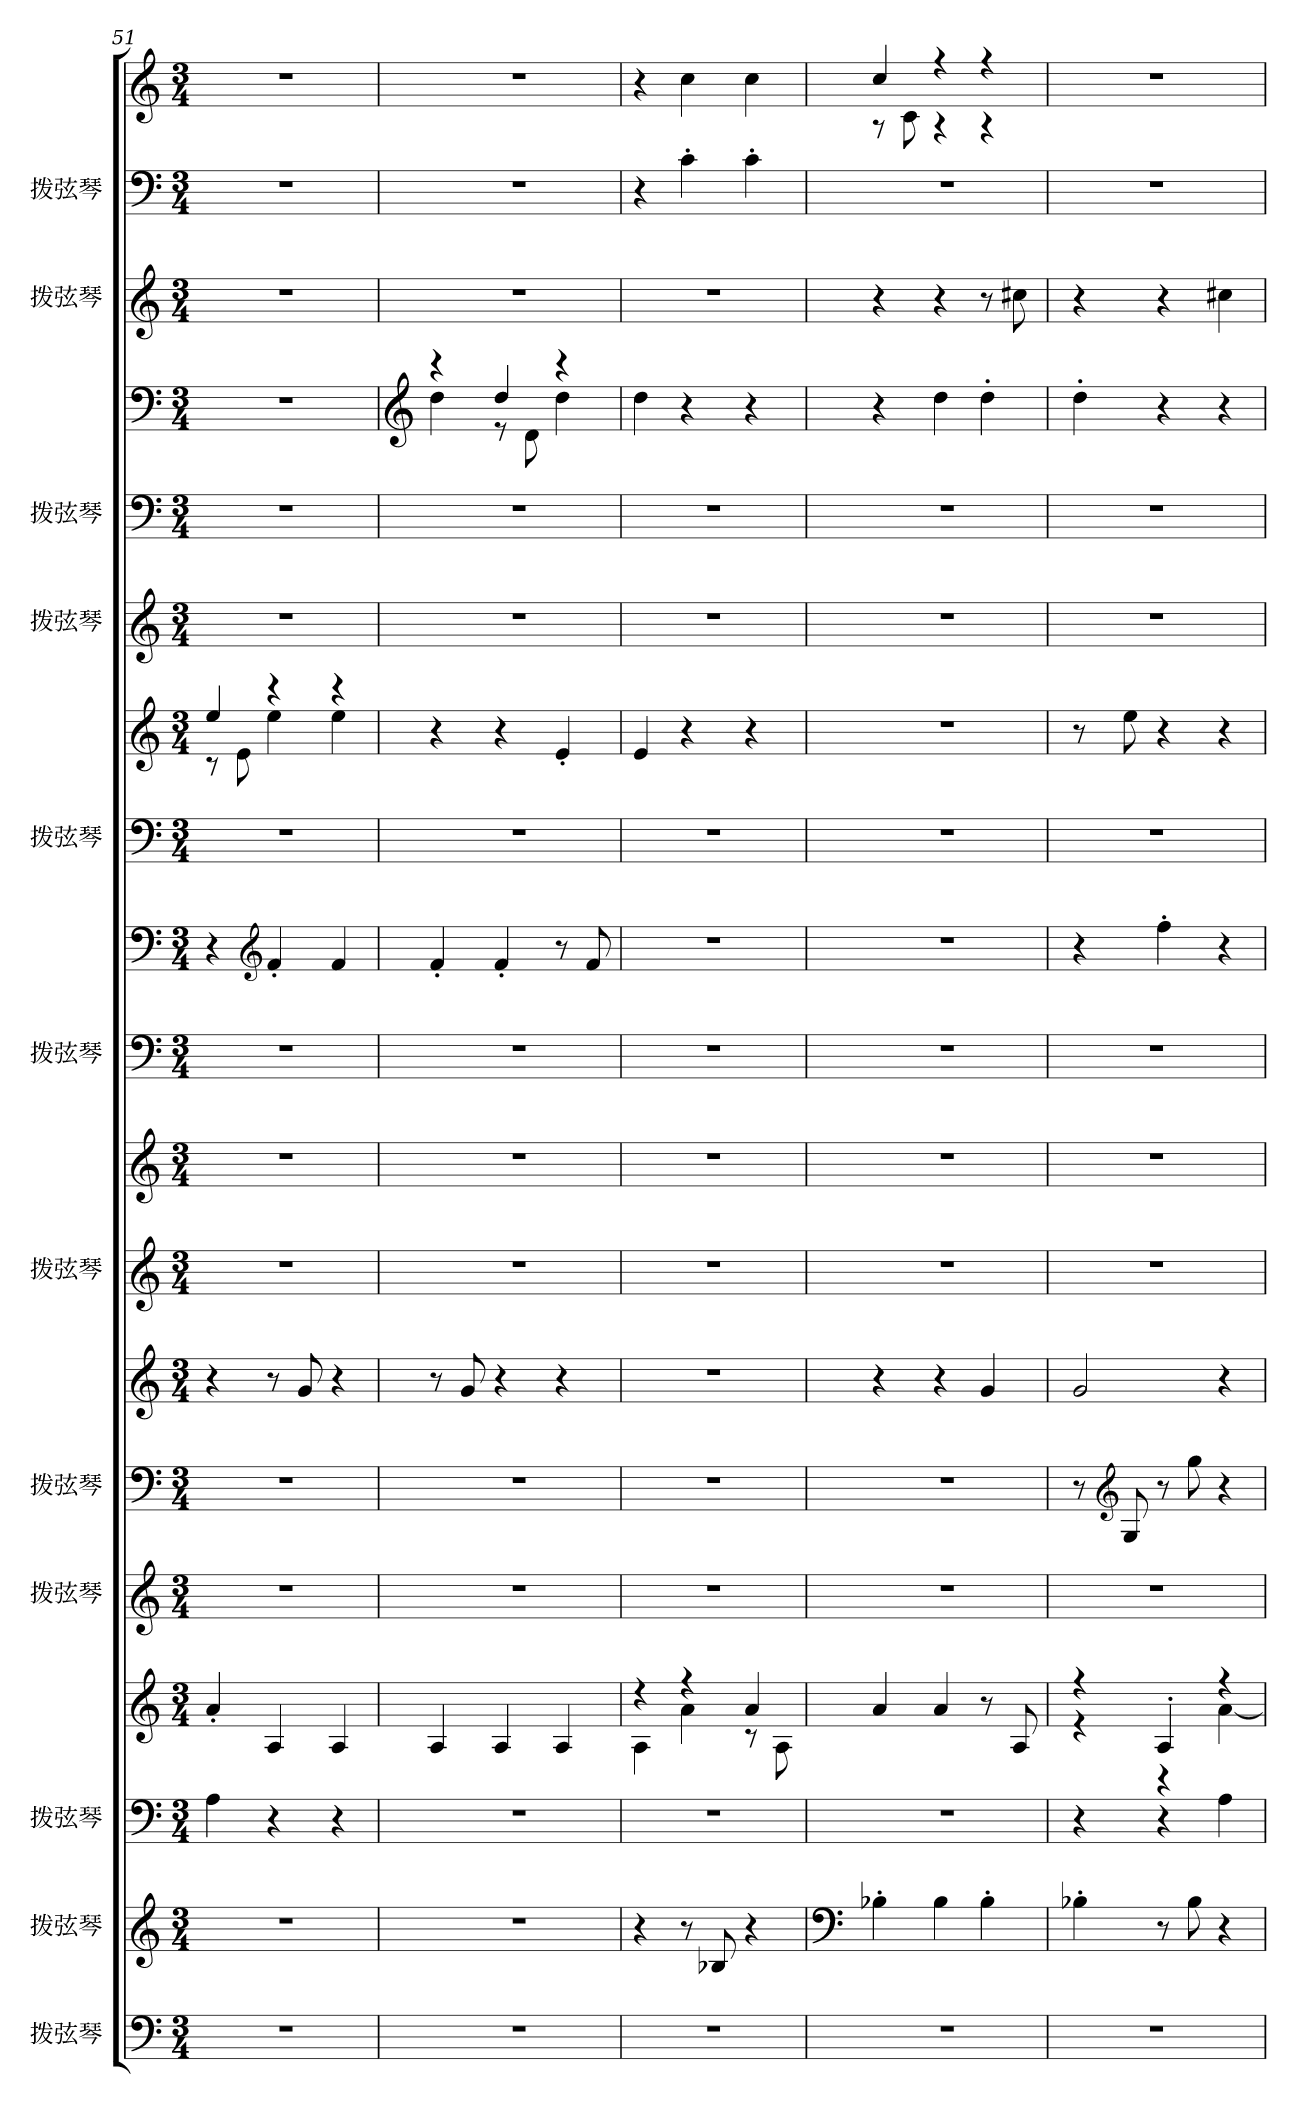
**kern	**kern	**kern	**kern	**kern	**kern	**kern	**kern	**kern	**kern	**kern	**kern	**kern	**kern	**kern	**kern	**kern	**kern	**kern
*part12	*part11	*part10	*part10	*part9	*part8	*part8	*part7	*part7	*part6	*part6	*part5	*part5	*part4	*part3	*part3	*part2	*part1	*part1
*staff19	*staff18	*staff17	*staff16	*staff15	*staff14	*staff13	*staff12	*staff11	*staff10	*staff9	*staff8	*staff7	*staff6	*staff5	*staff4	*staff3	*staff2	*staff1
*I"拨弦琴	*I"拨弦琴	*I"拨弦琴	*	*I"拨弦琴	*I"拨弦琴	*	*I"拨弦琴	*	*I"拨弦琴	*	*I"拨弦琴	*	*I"拨弦琴	*I"拨弦琴	*	*I"拨弦琴	*I"拨弦琴	*
*clefF4	*clefG2	*clefF4	*clefG2	*clefG2	*clefF4	*clefG2	*clefG2	*clefG2	*clefF4	*clefF4	*clefF4	*clefG2	*clefG2	*clefF4	*clefF4	*clefG2	*clefF4	*clefG2
*k[]	*k[]	*k[]	*k[]	*k[]	*k[]	*k[]	*k[]	*k[]	*k[]	*k[]	*k[]	*k[]	*k[]	*k[]	*k[]	*k[]	*k[]	*k[]
*M3/4	*M3/4	*M3/4	*M3/4	*M3/4	*M3/4	*M3/4	*M3/4	*M3/4	*M3/4	*M3/4	*M3/4	*M3/4	*M3/4	*M3/4	*M3/4	*M3/4	*M3/4	*M3/4
=51	=51	=51	=51	=51	=51	=51	=51	=51	=51	=51	=51	=51	=51	=51	=51	=51	=51	=51
*	*	*	*	*	*	*	*	*	*	*	*	*^	*	*	*	*	*	*
2.r	2.r	4A\	4a'/	2.r	2.r	4r	2.r	2.r	2.r	4r	2.r	4ee/	8r	2.r	2.r	2.r	2.r	2.r	2.r
.	.	.	.	.	.	.	.	.	.	.	.	.	8e\	.	.	.	.	.	.
*	*	*	*	*	*	*	*	*	*	*clefG2	*	*	*	*	*	*	*	*	*
.	.	4r	4A/	.	.	8r	.	.	.	4f'/	.	4r	4ee\	.	.	.	.	.	.
.	.	.	.	.	.	8g/	.	.	.	.	.	.	.	.	.	.	.	.	.
.	.	4r	4A/	.	.	4r	.	.	.	4f/	.	4r	4ee\	.	.	.	.	.	.
*	*	*	*	*	*	*	*	*	*	*	*	*v	*v	*	*	*	*	*	*
=52	=52	=52	=52	=52	=52	=52	=52	=52	=52	=52	=52	=52	=52	=52	=52	=52	=52	=52
*	*	*	*	*	*	*	*	*	*	*	*	*	*	*	*clefG2	*	*	*
*	*	*	*	*	*	*	*	*	*	*	*	*	*	*	*^	*	*	*
2.r	2.r	2.r	4A/	2.r	2.r	8r	2.r	2.r	2.r	4f'/	2.r	4r	2.r	2.r	4r	4dd\	2.r	2.r	2.r
.	.	.	.	.	.	8g/	.	.	.	.	.	.	.	.	.	.	.	.	.
.	.	.	4A/	.	.	4r	.	.	.	4f'/	.	4r	.	.	4dd/	8r	.	.	.
.	.	.	.	.	.	.	.	.	.	.	.	.	.	.	.	8d\	.	.	.
.	.	.	4A/	.	.	4r	.	.	.	8r	.	4e'/	.	.	4r	4dd\	.	.	.
.	.	.	.	.	.	.	.	.	.	8f/	.	.	.	.	.	.	.	.	.
*	*	*	*	*	*	*	*	*	*	*	*	*	*	*	*v	*v	*	*	*
=53	=53	=53	=53	=53	=53	=53	=53	=53	=53	=53	=53	=53	=53	=53	=53	=53	=53	=53
*	*	*	*^	*	*	*	*	*	*	*	*	*	*	*	*	*	*	*
2.r	4r	2.r	4r	4A\	2.r	2.r	2.r	2.r	2.r	2.r	2.r	2.r	4e/	2.r	2.r	4dd\	2.r	4r	4r
.	8r	.	4r	4a\	.	.	.	.	.	.	.	.	4r	.	.	4r	.	4c'\	4cc\
.	8B-X/	.	.	.	.	.	.	.	.	.	.	.	.	.	.	.	.	.	.
.	4r	.	4a/	8r	.	.	.	.	.	.	.	.	4r	.	.	4r	.	4c'\	4cc\
.	.	.	.	8A\	.	.	.	.	.	.	.	.	.	.	.	.	.	.	.
*	*	*	*v	*v	*	*	*	*	*	*	*	*	*	*	*	*	*	*	*
!!LO:PB:g=z
=54	=54	=54	=54	=54	=54	=54	=54	=54	=54	=54	=54	=54	=54	=54	=54	=54	=54	=54
*	*clefF4	*	*	*	*	*	*	*	*	*	*	*	*	*	*	*	*	*
*	*	*	*	*	*	*	*	*	*	*	*	*	*	*	*	*	*	*^
2.r	4B-X'\	2.r	4a/	2.r	2.r	4r	2.r	2.r	2.r	2.r	2.r	2.r	2.r	2.r	4r	4r	2.r	4cc/	8r
.	.	.	.	.	.	.	.	.	.	.	.	.	.	.	.	.	.	.	8c\
.	4B-\	.	4a/	.	.	4r	.	.	.	.	.	.	.	.	4dd\	4r	.	4r	4r
.	4B-'\	.	8r	.	.	4g/	.	.	.	.	.	.	.	.	4dd'\	8r	.	4r	4r
.	.	.	8A/	.	.	.	.	.	.	.	.	.	.	.	.	8cc#X\	.	.	.
*	*	*	*	*	*	*	*	*	*	*	*	*	*	*	*	*	*	*v	*v
=55	=55	=55	=55	=55	=55	=55	=55	=55	=55	=55	=55	=55	=55	=55	=55	=55	=55	=55
*	*	*	*^	*	*	*	*	*	*	*	*	*	*	*	*	*	*	*
2.r	4B-X'\	4r	4r	4r	2.r	8r	2g/	2.r	2.r	2.r	4r	2.r	8r	2.r	2.r	4dd'\	4r	2.r	2.r
*	*	*	*	*	*	*clefG2	*	*	*	*	*	*	*	*	*	*	*	*	*
.	.	.	.	.	.	8G/	.	.	.	.	.	.	8ee\	.	.	.	.	.	.
.	8r	4r	4A'/	4r	.	8r	.	.	.	.	4ff'\	.	4r	.	.	4r	4r	.	.
.	8B-\	.	.	.	.	8gg\	.	.	.	.	.	.	.	.	.	.	.	.	.
.	4r	4A\	4r	[4a\	.	4r	4r	.	.	.	4r	.	4r	.	.	4r	4cc#X\	.	.
*	*	*	*v	*v	*	*	*	*	*	*	*	*	*	*	*	*	*	*	*
=	=	=	=	=	=	=	=	=	=	=	=	=	=	=	=	=	=	=
*-	*-	*-	*-	*-	*-	*-	*-	*-	*-	*-	*-	*-	*-	*-	*-	*-	*-	*-
